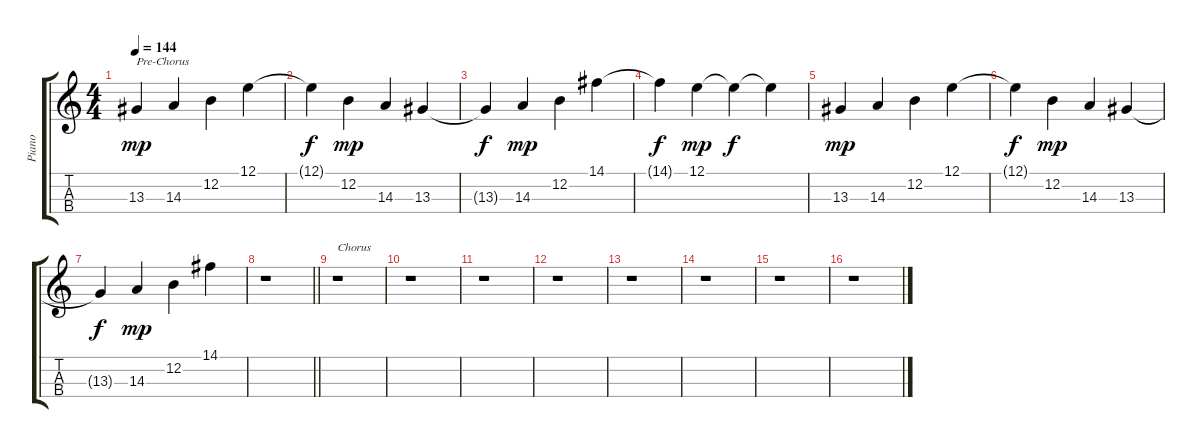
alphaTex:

\track ("Piano" "Piano") {instrument acousticgrandpiano}
\staff {score tabs}
\tuning (E4 B3 G3 D3) {hide}
\ts (4 4)
\tempo 144
\clef g2
\ks c
13.3.4{txt "Pre-Chorus" dy mp} 14.3.4 12.2.4 12.1.4 |
12.1{t}.4{dy f} 12.2.4{dy mp} 14.3.4 13.3.4 |
13.3{t}.4{dy f} 14.3.4{dy mp} 12.2.4 14.1.4 |
14.1{t}.4{dy f} 12.1.4{dy mp} 12.1{t}.4{dy f} 12.1{t}.4 |
13.3.4{dy mp} 14.3.4 12.2.4 12.1.4 |
12.1{t}.4{dy f} 12.2.4{dy mp} 14.3.4 13.3.4 |
13.3{t}.4{dy f} 14.3.4{dy mp} 12.2.4 14.1.4 |
\barLineRight lightlight
r.1 |
r.1{txt "Chorus"} |
r.1 |
r.1 |
r.1 |
r.1 |
r.1 |
r.1 |
r.1
